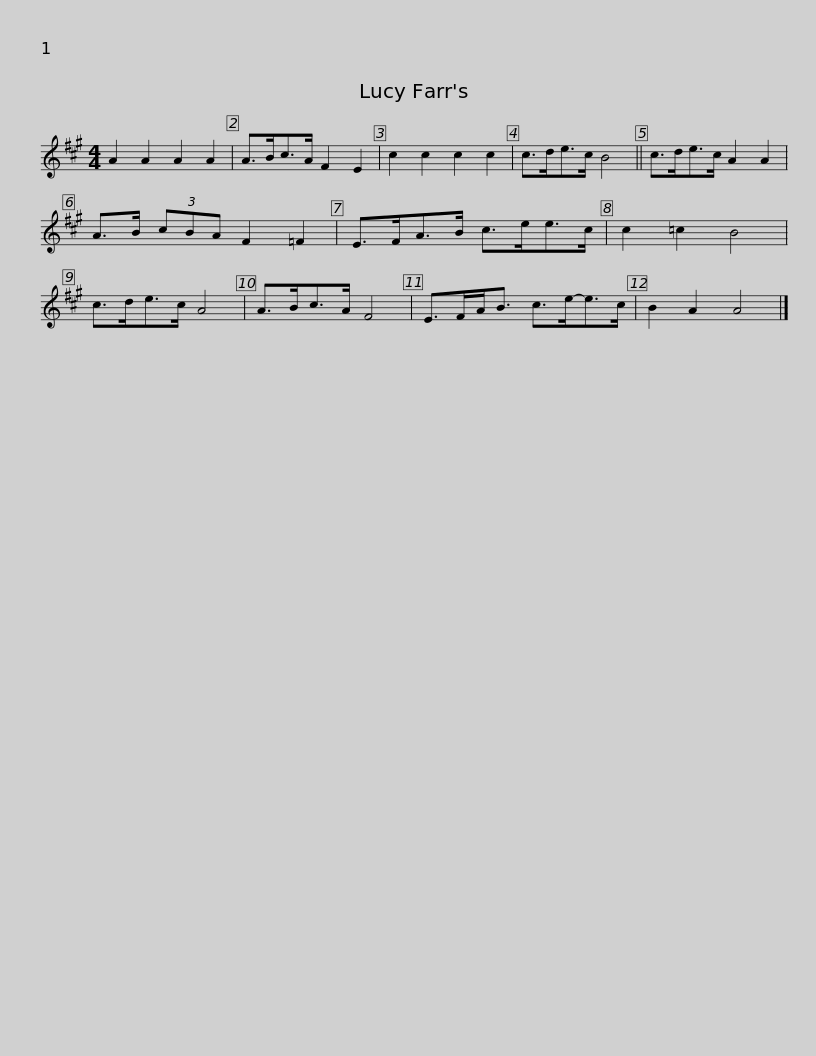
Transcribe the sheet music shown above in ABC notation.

X:1
L:1/8
M:4/4
I:linebreak $
K:A
V:1 treble
V:1
 A2 A2 A2 A2 | A>Bc>A F2 E2 | c2 c2 c2 c2 | c>de>c B4 || c>de>c A2 A2 | %5
 A>B (3cBA F2 =F2 |$ E>FA>B c>ee>c | c2 =c2 B4 | c>de>c A4 | A>Bc>A F4 | %10
 E>FA<B c>e-e>c | B2 A2 A4 |] %12
